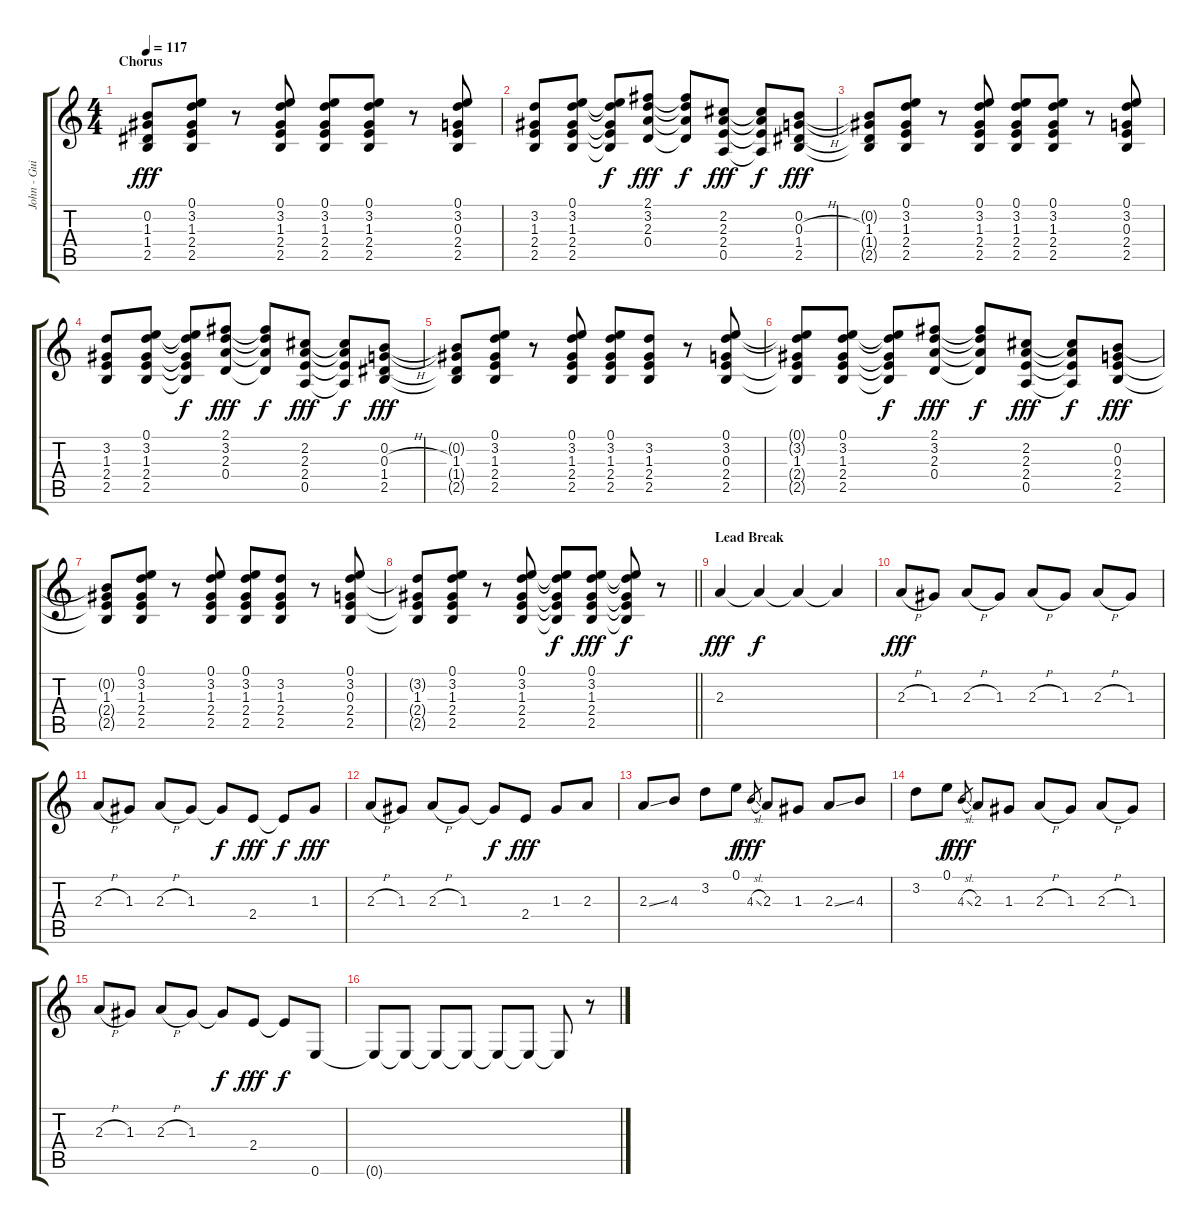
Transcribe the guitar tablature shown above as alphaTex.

\track ("John - Guitar" "John - Gui") {instrument electricguitarclean}
\staff {score tabs}
\tuning (E4 B3 G3 D3 A2 E2) {hide}
\ts (4 4)
\section ("" "Chorus")
\tempo 117
\clef g2
\ks c
(0.2{t} 1.3 1.4{t} 2.5{t}).8{dy fff} (0.1 3.2 1.3 2.4 2.5).8 r.8 (0.1 3.2 1.3 2.4 2.5).8 (0.1 3.2 1.3 2.4 2.5).8 (0.1 3.2 1.3 2.4 2.5).8 r.8 (0.1 3.2 0.3 2.4 2.5).8 |
(3.2 1.3 2.4 2.5).8 (0.1 3.2 1.3 2.4 2.5).8 (0.1{t} 3.2{t} 1.3{t} 2.4{t} 2.5{t}).8{dy f} (2.1 3.2 2.3 0.4).8{dy fff} (2.1{t} 3.2{t} 2.3{t} 0.4{t}).8{dy f} (2.2 2.3 2.4 0.5).8{dy fff} (2.2{t} 2.3{t} 2.4{t} 0.5{t}).8{dy f} (0.2 0.3{h} 1.4 2.5).8{dy fff} |
(0.2{t} 1.3 1.4{t} 2.5{t}).8 (0.1 3.2 1.3 2.4 2.5).8 r.8 (0.1 3.2 1.3 2.4 2.5).8 (0.1 3.2 1.3 2.4 2.5).8 (0.1 3.2 1.3 2.4 2.5).8 r.8 (0.1 3.2 0.3 2.4 2.5).8 |
(3.2 1.3 2.4 2.5).8 (0.1 3.2 1.3 2.4 2.5).8 (0.1{t} 3.2{t} 1.3{t} 2.4{t} 2.5{t}).8{dy f} (2.1 3.2 2.3 0.4).8{dy fff} (2.1{t} 3.2{t} 2.3{t} 0.4{t}).8{dy f} (2.2 2.3 2.4 0.5).8{dy fff} (2.2{t} 2.3{t} 2.4{t} 0.5{t}).8{dy f} (0.2 0.3{h} 1.4 2.5).8{dy fff} |
(0.2{t} 1.3 1.4{t} 2.5{t}).8 (0.1 3.2 1.3 2.4 2.5).8 r.8 (0.1 3.2 1.3 2.4 2.5).8 (0.1 3.2 1.3 2.4 2.5).8 (3.2 1.3 2.4 2.5).8 r.8 (0.1 3.2 0.3 2.4 2.5).8 |
(0.1{t} 3.2{t} 1.3 2.4{t} 2.5{t}).8 (0.1 3.2 1.3 2.4 2.5).8 (0.1{t} 3.2{t} 1.3{t} 2.4{t} 2.5{t}).8{dy f} (2.1 3.2 2.3 0.4).8{dy fff} (2.1{t} 3.2{t} 2.3{t} 0.4{t}).8{dy f} (2.2 2.3 2.4 0.5).8{dy fff} (2.2{t} 2.3{t} 2.4{t} 0.5{t}).8{dy f} (0.2 0.3 2.4 2.5).8{dy fff} |
(0.2{t} 1.3 2.4{t} 2.5{t}).8 (0.1 3.2 1.3 2.4 2.5).8 r.8 (0.1 3.2 1.3 2.4 2.5).8 (0.1 3.2 1.3 2.4 2.5).8 (3.2 1.3 2.4 2.5).8 r.8 (0.1 3.2 0.3 2.4 2.5).8 |
\barLineRight lightlight
(3.2{t} 1.3 2.4{t} 2.5{t}).8 (0.1 3.2 1.3 2.4 2.5).8 r.8 (0.1 3.2 1.3 2.4 2.5).8 (0.1{t} 3.2{t} 1.3{t} 2.4{t} 2.5{t}).8{dy f} (0.1 3.2 1.3 2.4 2.5).8{dy fff} (0.1{t} 3.2{t} 1.3{t} 2.4{t} 2.5{t}).8{dy f} r.8 |
\section ("" "Lead Break")
2.3.4{dy fff volume 14 instrument overdrivenguitar} 2.3{t}.4{dy f} 2.3{t}.4 2.3{t}.4 |
2.3{h}.8{dy fff} 1.3.8 2.3{h}.8 1.3.8 2.3{h}.8 1.3.8 2.3{h}.8 1.3.8 |
2.3{h}.8 1.3.8 2.3{h}.8 1.3.8 1.3{t}.8{dy f} 2.4.8{dy fff} 2.4{t}.8{dy f} 1.3.8{dy fff} |
2.3{h}.8 1.3.8 2.3{h}.8 1.3.8 1.3{t}.8{dy f} 2.4.8{dy fff} 1.3.8 2.3.8 |
2.3{ss}.8 4.3.8 3.2.8 0.1.8{dy f} 4.3{sl}.8{gr dy fff} 2.3.8 1.3.8 2.3{ss}.8 4.3.8 |
3.2.8 0.1.8{dy f} 4.3{sl}.8{gr dy fff} 2.3.8 1.3.8 2.3{h}.8 1.3.8 2.3{h}.8 1.3.8 |
2.3{h}.8 1.3.8 2.3{h}.8 1.3.8 1.3{t}.8{dy f} 2.4.8{dy fff} 2.4{t}.8{dy f} 0.6.8 |
0.6{t}.8 0.6{t}.8 0.6{t}.8 0.6{t}.8 0.6{t}.8 0.6{t}.8 0.6{t}.8 r.8
